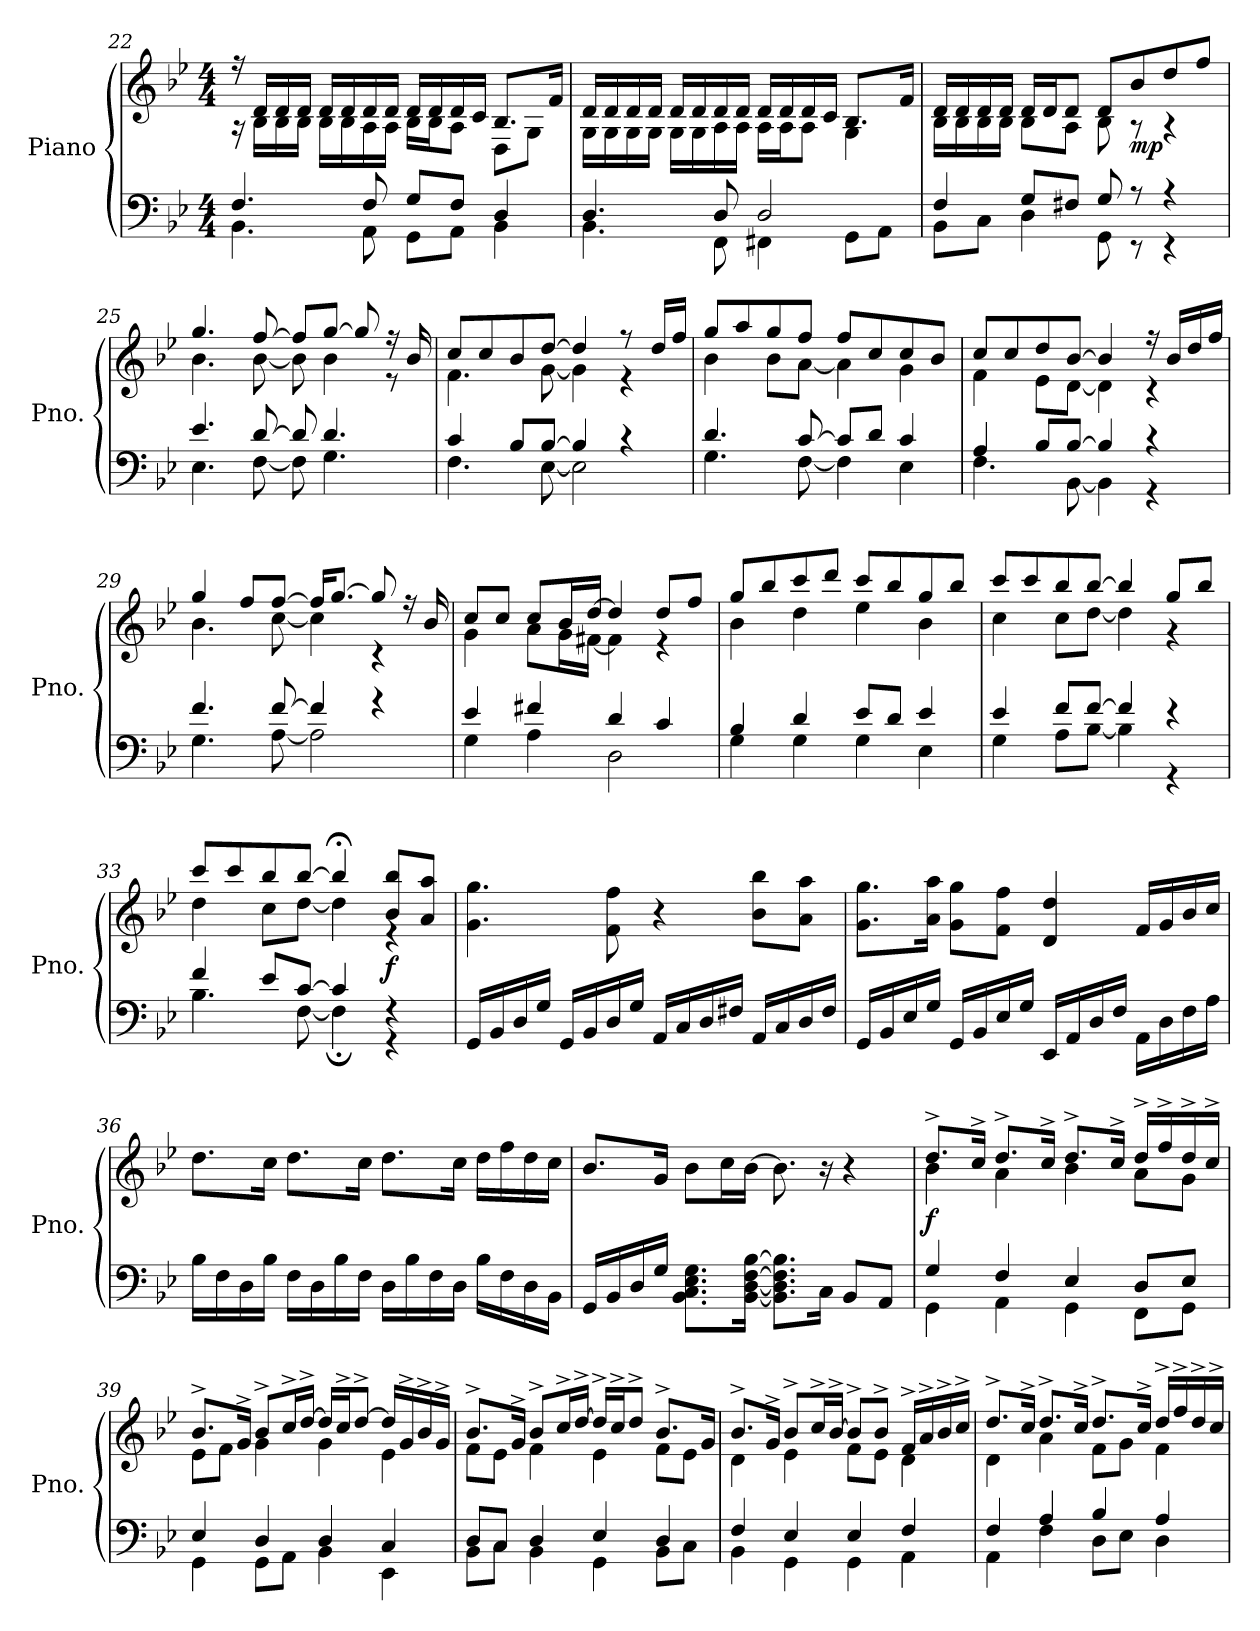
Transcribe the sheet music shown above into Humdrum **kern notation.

**kern	**kern	**dynam
*part1	*part1	*part1
*staff2	*staff1	*staff1/2
*I"Piano	*	*
*I'Pno.	*	*
*clefF4	*clefG2	*
*k[b-e-]	*k[b-e-]	*
*M4/4	*M4/4	*
=22	=22	=22
*^	*^	*
4.F/	4.BB-\	16r	16r	.
.	.	16d/LL	16B-\LL	.
.	.	16d/	16B-\	.
.	.	16d/JJ	16B-\JJ	.
.	.	16d/LL	16B-\LL	.
.	.	16d/	16B-\	.
8F/	8AA\	16d/	16A\	.
.	.	16d/JJ	16A\JJ	.
8G/L	8GG\L	16d/LL	16B-\LL	.
.	.	16d/	16B-\J	.
8F/J	8AA\J	16d/	8A\J	.
.	.	16c/JJ	.	.
4D/	4BB-\	8.B-/L	8D\L	.
.	.	.	8G\J	.
.	.	16f/Jk	.	.
!!LO:LB:g=z	!!
=23	=23	=23	=23	=23
4.D/	4.BB-\	16d/LL	16G\LL	.
.	.	16d/	16G\	.
.	.	16d/	16G\	.
.	.	16d/JJ	16G\JJ	.
.	.	16d/LL	16G\LL	.
.	.	16d/	16G\	.
8D/	8FF\	16d/	16A\	.
.	.	16d/JJ	16A\JJ	.
2D/	4FF#X\	16d/LL	16A\LL	.
.	.	16d/	16A\J	.
.	.	16d/	8A\J	.
.	.	16c/JJ	.	.
.	8GG\L	8.B-/L	4G\	.
.	8AA\J	.	.	.
.	.	16f/Jk	.	.
=24	=24	=24	=24	=24
4F/	8BB-\L	16d/LL	16B-\LL	.
.	.	16d/	16B-\	.
.	8C\J	16d/	16B-\	.
.	.	16d/JJ	16B-\JJ	.
8G/L	4D\	16d/LL	8B-\L	.
.	.	16d/J	.	.
8F#X/J	.	8d/J	8A\J	.
8G/	8GG\	8d/L	8B-\	.
!	!	!	!	!LO:DY:b
8r	8r	8b-/	8r	mp
4r	4r	8dd/	4r	.
.	.	8ff/J	.	.
=25	=25	=25	=25	=25
4.e-/	4.E-\	4.gg/	4.b-\	.
[8d/	[8F\	[8ff/	[8b-\	.
8d/]	8F\]	8ff/L]	8b-\]	.
4.d/	4.G\	[8gg/J	4b-\	.
.	.	8gg/]	.	.
.	.	16r	8r	.
.	.	16b-/	.	.
=26	=26	=26	=26	=26
4c/	4.F\	8cc/L	4.f\	.
.	.	8cc/	.	.
8B-/L	.	8b-/	.	.
[8B-/J	[8E-\	[8dd/J	[8g\	.
4B-/]	2E-\]	4dd/]	4g\]	.
4r	.	8r	4r	.
.	.	16dd/LL	.	.
.	.	16ff/JJ	.	.
!!LO:PB:g=z	!!
=27	=27	=27	=27	=27
4.d/	4.G\	8gg/L	4b-\	.
.	.	8aa/	.	.
.	.	8gg/	8b-\L	.
[8c/	[8F\	8ff/J	[8a\J	.
8c/L]	4F\]	8ff/L	4a\]	.
8d/J	.	8cc/	.	.
4c/	4E-\	8cc/	4g\	.
.	.	8b-/J	.	.
=28	=28	=28	=28	=28
4A/	4.F\	8cc/L	4f\	.
.	.	8cc/	.	.
8B-/L	.	8dd/	8e-\L	.
[8B-/J	[8BB-\	[8b-/J	[8d\J	.
4B-/]	4BB-\]	4b-/]	4d\]	.
4r	4r	16r	4r	.
.	.	16b-/LL	.	.
.	.	16dd/	.	.
.	.	16ff/JJ	.	.
=29	=29	=29	=29	=29
4.f/	4.G\	4gg/	4.b-\	.
.	.	8ff/L	.	.
[8f/	[8A\	[8ff/J	[8cc\	.
4f/]	2A\]	16ff/KL]	4cc\]	.
.	.	[8.gg/J	.	.
4r	.	8gg/]	4r	.
.	.	16r	.	.
.	.	16b-/	.	.
=30	=30	=30	=30	=30
4e-/	4G\	8cc/L	4g\	.
.	.	8cc/J	.	.
4f#X/	4A\	8cc/L	8a\L	.
.	.	16b-/L	16g\L	.
.	.	[16dd/JJ	[16f#X\JJ	.
4d/	2D\	4dd/]	4f#\]	.
4c/	.	8dd/L	4r	.
.	.	8ff/J	.	.
=31	=31	=31	=31	=31
4B-/	4G\	8gg/L	4b-\	.
.	.	8bb-/	.	.
4d/	4G\	8ccc/	4dd\	.
.	.	8ddd/J	.	.
8e-/L	4G\	8ccc/L	4ee-\	.
8d/J	.	8bb-/	.	.
4e-/	4E-\	8gg/	4b-\	.
.	.	8bb-/J	.	.
!!LO:LB:g=z	!!
=32	=32	=32	=32	=32
4e-/	4G\	8ccc/L	4cc\	.
.	.	8ccc/	.	.
8f/L	8A\L	8bb-/	8cc\L	.
[8f/J	[8B-\J	[8bb-/J	[8dd\J	.
4f/]	4B-\]	4bb-/]	4dd\]	.
4r	4r	8gg/L	4r	.
.	.	8bb-/J	.	.
=33	=33	=33	=33	=33
4f/	4.B-\	8ccc/L	4dd\	.
.	.	8ccc/	.	.
8e-/L	.	8bb-/	8cc\L	.
[8c/J	[8F\	[8bb-/J	[8dd\J	.
4c/]	4F;\]	4bb-;</]	4dd\]	.
!	!	!	!	!LO:DY:b
4rF	4r	8b-/ 8bb-/L	4re	f
.	.	8a/ 8aa/J	.	.
*v	*v	*	*	*
*	*v	*v	*
=34	=34	=34
16GG/LL	4.g\ 4.gg\	.
16BB-/	.	.
16D/	.	.
16G/JJ	.	.
16GG/LL	.	.
16BB-/	.	.
16D/	8f\ 8ff\	.
16G/JJ	.	.
16AA/LL	4r	.
16C/	.	.
16D/	.	.
16F#X/JJ	.	.
16AA/LL	8b-\ 8bb-\L	.
16C/	.	.
16D/	8a\ 8aa\J	.
16F#/JJ	.	.
=35	=35	=35
16GG/LL	8.g\ 8.gg\L	.
16BB-/	.	.
16E-/	.	.
16G/JJ	16a\ 16aa\Jk	.
16GG/LL	8g\ 8gg\L	.
16BB-/	.	.
16E-/	8f\ 8ff\J	.
16G/JJ	.	.
16EE-/LL	4d/ 4dd/	.
16AA/	.	.
16D/	.	.
16F/JJ	.	.
16AA\LL	16f/LL	.
16D\	16g/	.
16F\	16b-/	.
16A\JJ	16cc/JJ	.
!!LO:LB:g=z
=36	=36	=36
16B-\LL	8.dd\L	.
16F\	.	.
16D\	.	.
16B-\JJ	16cc\Jk	.
16F\LL	8.dd\L	.
16D\	.	.
16B-\	.	.
16F\JJ	16cc\Jk	.
16D\LL	8.dd\L	.
16B-\	.	.
16F\	.	.
16D\JJ	16cc\Jk	.
16B-\LL	16dd\LL	.
16F\	16ff\	.
16D\	16dd\	.
16BB-\JJ	16cc\JJ	.
=37	=37	=37
16GG/LL	8.b-/L	.
16BB-/	.	.
16D/	.	.
16G/JJ	16g/Jk	.
8.BB-\ 8.C\ 8.E-\ 8.G\L	8b-\L	.
.	16cc\L	.
[16BB-\ [16D\ [16F\ [16B-\Jk	[16b-\JJ	.
8.BB-\] 8.D\] 8.F\] 8.B-\]L	8.b-\]	.
16C\Jk	16r	.
8BB-/L	4r	.
8AA/J	.	.
=38	=38	=38
*^	*^	*
!	!	!	!	!LO:DY:b
4G/	4GG\	8.dd^/L	4b-\	f
.	.	16cc^/Jk	.	.
4F/	4AA\	8.dd^/L	4a\	.
.	.	16cc^/Jk	.	.
4E-/	4GG\	8.dd^/L	4b-\	.
.	.	16cc^/Jk	.	.
8D/L	8FF\L	16dd^/LL	8a\L	.
.	.	16ff^/	.	.
8E-/J	8GG\J	16dd^/	8g\J	.
.	.	16cc^/JJ	.	.
=39	=39	=39	=39	=39
4E-/	4GG\	8.b-^/L	8e-\L	.
.	.	.	8f\J	.
.	.	16g^/Jk	.	.
4D/	8GG\L	8b-^/L	4g\	.
.	8AA\J	16cc^/L	.	.
.	.	[16dd^/JJ	.	.
4D/	4BB-\	16dd/LL]	4g\	.
.	.	16cc^/J	.	.
.	.	[8dd^/J	.	.
4C/	4EE-\	16dd/LL]	4e-\	.
.	.	16g^/	.	.
.	.	16b-^/	.	.
.	.	16g^/JJ	.	.
!!LO:LB:g=z	!!
=40	=40	=40	=40	=40
8D/L	8BB-\L	8.b-^/L	8f\L	.
8C/J	8C\J	.	8e-\J	.
.	.	16g^/Jk	.	.
4D/	4BB-\	8b-^/L	4f\	.
.	.	16cc^/L	.	.
.	.	[16dd^/JJ	.	.
4E-/	4GG\	16dd^/LL]	4e-\	.
.	.	16cc^/J	.	.
.	.	8dd^/J	.	.
4D/	8BB-\L	8.b-^/L	8f\L	.
.	8C\J	.	8e-\J	.
.	.	16g/Jk	.	.
=41	=41	=41	=41	=41
4F/	4BB-\	8.b-^/L	4d\	.
.	.	16g^/Jk	.	.
4E-/	4GG\	8b-^/L	4e-\	.
.	.	16cc^/L	.	.
.	.	[16b-^/JJ	.	.
4E-/	4GG\	8b-^/L]	8f\L	.
.	.	8b-^/J	8e-\J	.
4F/	4AA\	16f^/LL	4d\	.
.	.	16a^/	.	.
.	.	16b-^/	.	.
.	.	16cc^/JJ	.	.
=42	=42	=42	=42	=42
4F/	4AA\	8.dd^/L	4d\	.
.	.	16cc^/Jk	.	.
4A/	4F\	8.dd^/L	4a\	.
.	.	16cc^/Jk	.	.
4B-/	8D\L	8.dd^/L	8f\L	.
.	8E-\J	.	8g\J	.
.	.	16cc^/Jk	.	.
4A/	4D\	16dd^/LL	4f\	.
.	.	16ff^/	.	.
.	.	16dd^/	.	.
.	.	16cc^/JJ	.	.
*v	*v	*	*	*
*	*v	*v	*
=	=	=
*-	*-	*-
